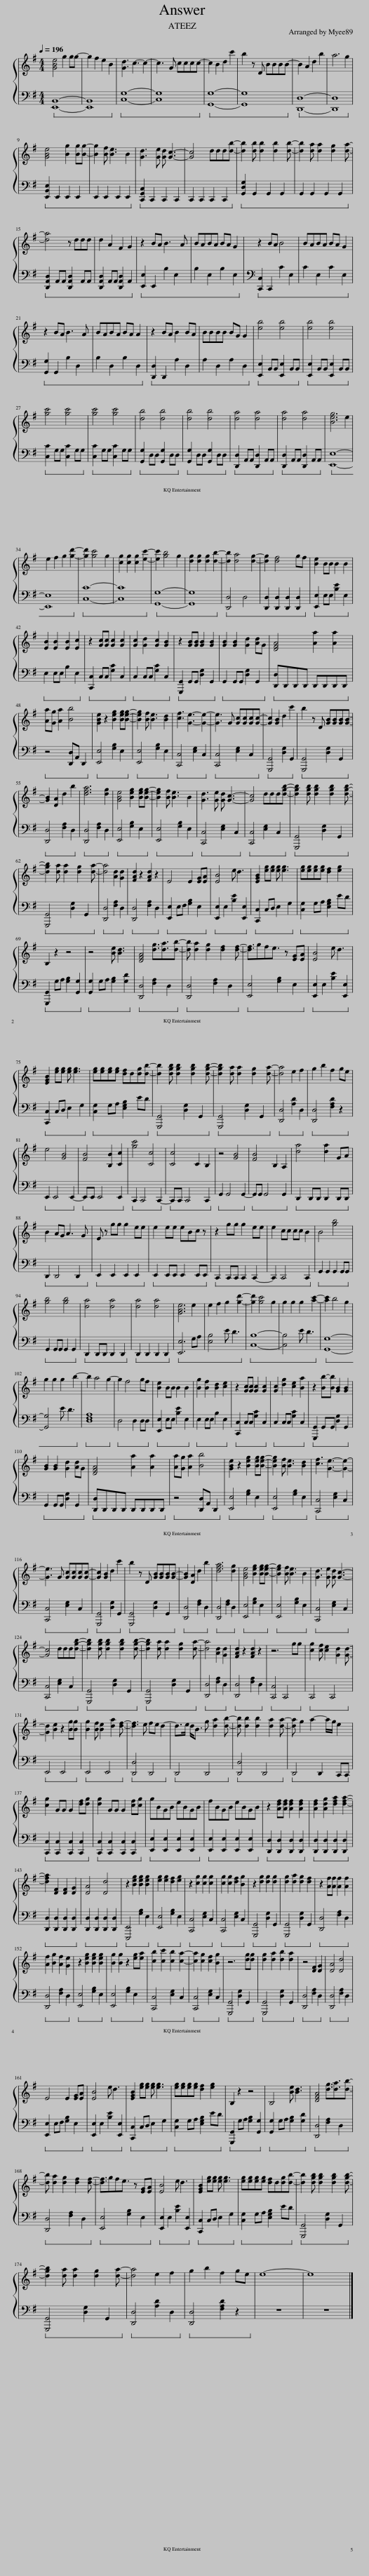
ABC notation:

X:1
%%score { 1 | 2 }
L:1/8
Q:1/4=196
M:4/4
I:linebreak $
K:G
V:1 treble
V:2 bass
V:1
 [GBe]4 g2 gg- | g2 f2 e2 B2 | [Gd]3 c3- c2- | c3 G cccc- | c2 B2 d2 c'2 | %5
 b2 z D BBBB- | B2 A2 d2 b2 | a6 g2 |$ [GBe]4 [Bg]2 [Bg][Bg]- | [Bg]2 [Bf] [Be]3 B2 | %10
 [Gd]3 [Ge] [Gd] [Gc]3- | [Gc]4 ddd[db]- | [db]2 [db] [db]2 [db]2 [db]- | [db]2 [da] [da]2 [dg]2 [da]- |$ [da]4 z ddd | %15
 d2 A2 F2 G2 | z2 BA B3 A | BABA BA G2 | z2 BA B4 | BABA BA G2 |$ %20
 z2 BA B3 A | BABA BA A2 | z2 BA B2 BA | BBBB BG G2 | [eb]4 [eb]4 | %25
 [eb]4 [eb]4 |$ [gc']4 [gc']4 | [gc']4 [gc']4 | [db]4 [db]4 | [db]4 [db]4 | %30
 [da]4 [da]4 | [da]4 [da]4 | [Beg]6 e2 |$ e2 f2 g2 [gd']2- | [gd']2 [gc']4 g2 | %35
 [cg]2 [cg]2 [cg]2 [ec']2- | [ec']2 [gb]4 g2 | [dg]2 [dg]2 [dg]2 [db]2- | [db]2 [da]4 [dg]2- | [dg]2 [df]4 gf | %40
 [Be]2 BB B2 B2 |$ [EB]2 [EB]2 [EB]2 [Ec]2 | z2 [Gc][Gc] [Gc]2 [Gc]2 | [Gc]2 [Gd]2 [Gc]2 [GB]2 | z2 [GB][GB] [GB]2 [GB]2 | %45
 [GB]2 [GB]2 [Gd]2 [Ad]G | [DFA]4 [Aa]2 [Aa]2 |$ [Aa][Gg] [Aa]2 [Bb]4 | [GBe]2 z2 [Beg]2 [Beg][Beg]- | [Beg]2 [Bf] [Be]3 [Bd]2 | %50
 [cf]3 [Ge]3- [Ge]2- | [Ge]3 G [Gc][Gc][Gc][Gc]- | [Gc]2 [GB]2 d2 c'2 | b2 z D [GB][GB][GB][GB]- |$ [GB]2 [DA]2 d2 b2 | %55
 [dfa]6 [dg]2 | [GBe]4 [Beg]2 [Beg][Beg]- | [Beg]2 [Bf] [Be]3 B2 | [Gd]3 [Ge] [Gd] [Gc]3- | [Gc]4 ddd[dgb]- | %60
 [dgb]2 [dgb] [dgb]2 [dgb]2 [dgb]- |$ [dgb]2 [da] [da]2 [dg]2 [da]- | [da]4 [Ad]2 [Gd]2 | [FAd]2 z2 [FAd]2 z2 | E4 E2 [EG][EA] | %65
 [EB]4 e d3 | [EGB]2 [eg][eg] [eg] [eg]3 | [eg][eg][eg][eg] [df]2 [eg]2 |$ B,2 z2 z4 | z4 [Be] [Bd]3 | %70
 [DFA]4 [dg]3/2[da]3/2[db]- | [db] [da]2 [dg]2 [df]2 [df]- | [df]3/2gfe3/2 z [EG][EA] | [EB]4 e d3 |$ [EGB]2 [eg][eg] [eg] [eg]3 | %75
 [eg][eg][eg][eg] [df]d[dg][db]- | [db]2 [dgb] [dgb]2 [dgb]2 [dgb]- | [dgb]2 [da] [da]2 [dg]2 [da]- | [da]4 e2 f2 | g2 b2 f2 ge |$ %80
 e4 [GB]4 | [FB]4 [B,B]2 [Cc]2 | [gc']4 [Cc]4 | [Cc]4 C2 B,2 | z4 [GB]4 | %85
 [FB]4 B,2 A,2 | [da]4 [da]2 GA |$ B2 AG A3 G | E z gg g2 ee | e2 ee eBc z | %90
 z2 gg g2 ee | e2 cc cc B2 | B4 [gb]4 |$ [gb]4 [gb]4 | [da]4 [da]4 | %95
 [da]4 [da]4 | [GBe]6 e2 | e2 f2 g2 [gd']2- | [gd']2 [gc']4 g2 | g2 g2 g2 [ac']2- | %100
 [ac']2 b4 g2 |$ g2 g2 g2 b2- | b2 a4 g2- | g2 f4 gf | [Be]2 BB B2 B2 | %105
 [Bg]2 [Bf]2 [Bd]2 [ce]2 | z2 [Gc][Gc] [Gc]2 [Gc]2 | [Gc]2 [dg]2 [ce]2 [Ba]2 | z2 [Bb-][Bb] [GB]2 [GB]2 |$ [GB]2 [GB]2 [Gd]2 [Ad]G | %110
 [DFA]4 [Aa]2 [Aa]2 | [Aa][Gg] [Aa]2 [Bb]4 | [GBe]2 z2 [Beg]2 [Beg][Beg]- | [Beg]2 [Bf] [Be]3 [Bd]2 | [cf]3 [Ge]3- [Ge]2- |$ %115
 [Ge]3 G [Gc][Gc][Gc][Gc]- | [Gc]2 [GB]2 d2 c'2 | b2 z D [GB][GB][GB][GB]- | [GB]2 [DA]2 d2 b2 | [dfa]6 [dg]2 | %120
 [GBe]4 [Beg]2 [Beg][Beg]- | [Beg]2 [Bf] [Be]3 B2 | [Gd]3 [Ge] [Gd] [Gc]3- |$ [Gc]4 ddd[dgb]- | [dgb]2 [dgb] [dgb]2 [dgb]2 [dgb]- | %125
 [dgb]2 [da] [da]2 [dg]2 [da]- | [da]4 [Ad]2 [Gd]2 | [FAd]2 z2 [FAd]2 z2 | z6 gg | [cg]2 [cf] [ce]2 [Gd]2 [Gd]- |$ %130
 [Gd]2 [Be]2 z2 [Bg][Bg] | [Bg]2 [Bf] [Be]2 [da]2 [df]- | [df]3 e fe d2- | d>e d<B g [da]2 [db]- | [db] [db]2 [db]2 [da]2 [da]- | %135
 [da] g2 a2- a/g/ e2 |$ [cg]2 GG G2 [df][dg] | [dg]2 GG G2 [cf][cg] | gBGB eBGB | fBGB eBGB | %140
 z2 [Adf][Adf] [Adf]2 [Adf]2 | [Adf]2 [Adg]2 [dfa]2 [dfa]2- |$ [dfa]2 [DF]2 [DF]2 [DG]2 | [DA]4 [Dd]4 | z2 [Beg]2 [Beg]2 [Beg]2 | %145
 [eg]2 [eg]2 [df]2 [eg]2 | z2 [cg]2 [cg]2 [cg]2 | [cg]2 [cg]2 [df]2 [Bg]2 | z2 [dg]2 [dg]2 [dg]2 | [dg]2 [da]2 [dg]2 [df]2 | %150
 z2 [Af][Af] [Af]2 [Af]2 |$ [Af]2 [Bg]2 [Af]2 [Ge]2 | z2 [Beg]2 [Beg]2 [Beg]2 | [Bg]2 [Bg]2 z2 [eg][ea] | [cb]2 [cc']2 [cb]2 [ca]2- | %155
 [ca]2 [cg]2 [cf]2 [Bg]2 | z6 [dg][dg] | [dg]2 [da]2 [db]2 [da]2 | z4 [DF]2 [DG]2 | [DA]4 [Dd]4 |$ %160
 E4 E2 [EG][EA] | [EB]4 e d3 | [EGB]2 [eg][eg] [eg] [eg]3 | [eg][eg][eg][eg] [df]2 [eg]2 | B,2 z2 z4 | %165
 B,4 [Be] [Bd]3 | [DFA]4 [dg]3/2[da]3/2[db]- |$ [db] [da]2 [dg]2 [df]2 [df]- | [df]3/2gfe3/2 z [EG][EA] | [EB]4 e d3 | %170
 [EGB]2 [eg][eg] [eg] [eg]3 | [eg][eg][eg][eg] [df]d[dg][db]- | [db]2 [dgb] [dgb]2 [dgb]2 [dgb]- |$ [dgb]2 [da] [da]2 [dg]2 [da]- | [da]4 e2 f2 | %175
 g2 b2 f2 ge | e8- | e8 |] %178
V:2
!ped! [E,,B,,]8- | [E,,B,,]8!ped-up! |!ped! [C,G,]8- | [C,G,]8!ped-up! |!ped! [G,,G,]8- | %5
 [G,,G,]8!ped-up! |!ped! [D,,D,]8- | [D,,D,]8!ped-up! |$!ped! [E,,B,,E,]2 E,,2 E,,2 E,,2 | E,,2 E,,2 E,,2 E,,2!ped-up! | %10
!ped! [C,,G,,C,]2 C,,2 C,,2 C,,2 | C,,2 C,,2 C,,2 C,,2!ped-up! |!ped! [G,,D,G,]2 G,,2 G,,2 G,,2 | G,,2 G,,2 G,,2 G,,2!ped-up! |$!ped! [D,,A,,D,]2 A,,A,, [D,,A,,D,]2 A,,A,, | %15
 [D,,A,,D,]2 A,,A,, [D,,A,,D,]2 A,,2!ped-up! |!ped! [E,,E,]2 E,,2 B,2 E,2 | B,2 E,2 B,2 E,2!ped-up! |!ped! [C,,C,]2 C,,2 C2 E,2 | C2 E,2 C2 E,2!ped-up! |$ %20
!ped! [G,,G,]2 G,,2 B,2 D,2 | B,2 D,2 B,2 D,2!ped-up! |!ped! [D,,D,]2 D,,2 A,2 D,2 | A,2 D,2 A,2 D,2!ped-up! |!ped! [E,,E,]2 B,,B,, [E,,E,]2 B,,B,,!ped-up! | %25
!ped! [E,,E,]2 B,,B,, [E,,E,]2 B,,B,,!ped-up! |$!ped! [C,C]2 G,G, [C,C]2 G,G,!ped-up! |!ped! [C,C]2 G,G, [C,C]2 G,G,!ped-up! |!ped! [G,,G,]2 D,D, [G,,G,]2 D,D,!ped-up! |!ped! [G,,G,]2 D,D, [G,,G,]2 D,D,!ped-up! | %30
!ped! [D,,D,]2 A,,A,, [D,,D,]2 A,,A,,!ped-up! |!ped! [D,,D,]2 A,,A,, [D,,D,]2 A,,A,,!ped-up! |!ped! [E,,E,]8- |$ [E,,E,]8!ped-up! |!ped! [C,C]8- | %35
 [C,C]8!ped-up! |!ped! [G,,G,]8- | [G,,G,]8!ped-up! |!ped! [D,,D,]4 D,4 | [D,,D,]2 [D,,D,]2 [D,,D,]2 [D,,D,]2!ped-up! | %40
!ped! [E,,E,]2 E,E, [B,E]2 E,2!ped-up! |$!ped! E,2 E,E, B,2 E,2!ped-up! |!ped! [C,,C,]2 C,C, [G,C]2 C,2!ped-up! |!ped! C,2 C,C, [G,C]2 C,2!ped-up! |!ped! [G,,,G,,]2 G,,G,, [D,G,]2 G,,2!ped-up! | %45
!ped! G,,2 G,,G,, [D,G,]2 G,,2!ped-up! |!ped! [D,,D,]D,,D,,D,, D,,D,,D,,D,,!ped-up! |$!ped! z4 [D,,D,]A,, D,,2!ped-up! |!ped! [E,,E,]4 [G,B,]2 E,2!ped-up! |!ped! [E,,E,]4 [G,B,]2 E,2!ped-up! | %50
!ped! [C,,C,]4 [E,G,]2 C,2!ped-up! |!ped! [C,,C,]4 [E,G,]2 C,2!ped-up! |!ped! [G,,,G,,]4 [D,G,]2 G,,2!ped-up! |!ped! [G,,,G,,]4 [D,G,]2 G,,2!ped-up! |$!ped! [D,,D,]4 [F,A,]2 D,2!ped-up! | %55
!ped! [D,,D,]4 [F,A,]2 D,2!ped-up! |!ped! [E,,E,]4 [G,B,]2 E,2!ped-up! |!ped! [E,,E,]4 [G,B,]2 E,2!ped-up! |!ped! [C,,C,]4 [E,G,]2 C,2!ped-up! |!ped! [C,,C,]4 [E,G,]2 C,2!ped-up! | %60
!ped! [G,,,G,,]4 [D,G,]2 G,,2!ped-up! |$!ped! [G,,,G,,]4 [D,G,]2 G,,2!ped-up! |!ped! [D,,D,]4 [F,A,]2 D,2!ped-up! |!ped! [D,,D,]4 [F,A,]2 D,2!ped-up! |!ped! [E,,E,]2 E,F, [G,B,]2 E,2!ped-up! | %65
!ped! [E,,E,]2 E,2 [B,E]2 [E,,E,]2!ped-up! |!ped! [C,,C,]2 C,D, E,2 G,2!ped-up! |!ped! [C,G,]2 G,A, [E,G,B,]2 ED!ped-up! |$!ped! [G,,,G,,]2 G,A, [G,B,]2 [G,,G,]2!ped-up! |!ped! [G,,G,]2 G,A, [G,B,]2 [G,D]2!ped-up! | %70
!ped! [D,,D,]4 [F,A,]2 D,2!ped-up! |!ped! [D,,D,]4 [F,A,]2 D,2!ped-up! |!ped! [E,,E,]4 [G,B,]2 E,2!ped-up! |!ped! [E,,E,]2 E,2 [B,E]2 [E,,E,]2!ped-up! |$!ped! [C,,C,]2 C,D, E,2 G,2!ped-up! | %75
!ped! [C,G,]2 G,A, [E,G,B,]2 ED!ped-up! |!ped! [G,,,G,,]4 [D,G,]2 G,,2!ped-up! |!ped! [G,,,G,,]4 [D,G,]2 G,,2!ped-up! |!ped! [D,,D,]4 [A,D]2 D,2!ped-up! |!ped! [D,,D,]4 [F,A,D]2 z2!ped-up! |$ %80
!ped! E,,2 E,,4 E,,2-!ped-up! |!ped! E,,E,, E,,4 E,,2!ped-up! |!ped! C,,2 C,,4 C,,2-!ped-up! |!ped! C,,C,, C,,4 C,,2!ped-up! |!ped! G,,2 G,,4 G,,2-!ped-up! | %85
!ped! G,,G,, G,,4 G,,2!ped-up! |!ped! D,,2 D,,D,, D,,2 D,,D,,!ped-up! |$!ped! D,,2 D,,4 D,,2!ped-up! |!ped! E,,2 E,,2 E,,2 E,,2!ped-up! |!ped! E,,2 E,,E,, E,,2 E,,E,,!ped-up! | %90
!ped! C,,2 C,,C,, C,,2 C,,2- | C,,2 C,,4 C,,2!ped-up! |!ped! G,,2 G,,2 G,,2 G,,G,,!ped-up! |$!ped! G,,2 G,,G,, G,,2 G,,2!ped-up! |!ped! D,,2 D,,D,, D,,2 D,,2!ped-up! | %95
!ped! D,,2 D,,2 D,,2 D,,2!ped-up! |!ped! [E,,E,]6 G,A, | [E,B,]4 E D3!ped-up! |!ped! [C,B,]8- | [C,B,]4 E D3!ped-up! | %100
!ped! [G,,G,]8- |$ [G,,G,]4 E D3!ped-up! |!ped! [D,F,A,]8!ped-up! |!ped! D,4 D,2 D,D,!ped-up! |!ped! [E,,E,]2 E,E, [B,E]2 E,2!ped-up! | %105
!ped! E,2 E,E, B,2 E,2!ped-up! |!ped! [C,,C,]2 C,C, [G,C]2 C,2!ped-up! |!ped! C,2 C,C, [G,C]2 C,2!ped-up! |!ped! [G,,,G,,]2 G,,G,, [D,G,]2 G,,2!ped-up! |$!ped! G,,2 G,,G,, [D,G,]2 G,,2!ped-up! | %110
!ped! [D,,D,]D,,D,,D,, D,,D,,D,,D,,!ped-up! |!ped! z4 [D,,D,]A,, D,,2!ped-up! |!ped! [E,,E,]4 [G,B,]2 E,2!ped-up! |!ped! [E,,E,]4 [G,B,]2 E,2!ped-up! |!ped! [C,,C,]4 [E,G,]2 C,2!ped-up! |$ %115
!ped! [C,,C,]4 [E,G,]2 C,2!ped-up! |!ped! [G,,,G,,]4 [D,G,]2 G,,2!ped-up! |!ped! [G,,,G,,]4 [D,G,]2 G,,2!ped-up! |!ped! [D,,D,]4 [F,A,]2 D,2!ped-up! |!ped! [D,,D,]4 [F,A,]2 D,2!ped-up! | %120
!ped! [E,,E,]4 [G,B,]2 E,2!ped-up! |!ped! [E,,E,]4 [G,B,]2 E,2!ped-up! |!ped! [C,,C,]4 [E,G,]2 C,2!ped-up! |$!ped! [C,,C,]4 [E,G,]2 C,2!ped-up! |!ped! [G,,,G,,]4 [D,G,]2 G,,2!ped-up! | %125
!ped! [G,,,G,,]4 [D,G,]2 G,,2!ped-up! |!ped! [D,,D,]4 [F,A,]2 D,2!ped-up! |!ped! [D,,D,]4 [F,A,]2 D,2!ped-up! |!ped! [C,,C,]4 C,,4!ped-up! |!ped! C,,4 C,,4!ped-up! |$ %130
!ped! E,,4 E,,4!ped-up! |!ped! E,,4 E,,4!ped-up! |!ped! [D,,D,]4 D,,4!ped-up! |!ped! D,,4 D,,4!ped-up! |!ped! [D,,D,]4 D,,4!ped-up! | %135
!ped! D,,4 D,,2 C,,C,,!ped-up! |$!ped! [C,,C,]2 [C,,C,]2 [C,,C,]2 [C,,C,]2!ped-up! |!ped! [C,,C,]2 [C,,C,]2 [C,,C,]2 [C,,C,]2!ped-up! |!ped! [E,,E,]2 [E,,E,]2 [E,,E,]2 [E,,E,]2!ped-up! |!ped! [E,,E,]2 [E,,E,]2 [E,,E,]2 [E,,E,]2!ped-up! | %140
!ped! [D,,D,]2 [D,,D,]2 [D,,D,]2 [D,,D,]2!ped-up! |!ped! [D,,D,]2 [D,,D,]2 [D,,D,]2 [D,,D,]2!ped-up! |$!ped! [D,,D,]2 [D,,D,]2 [D,,D,]2 [D,,D,]2!ped-up! |!ped! [D,,D,]2 [D,,D,]2 [D,,D,]2 [D,,D,]2!ped-up! |!ped! [E,,,E,,]4 [G,B,]2 E,2!ped-up! | %145
!ped! [E,,E,]4 [G,B,]2 E,2!ped-up! |!ped! [C,,C,]4 [E,G,]2 C,2!ped-up! |!ped! [C,,C,]4 [E,G,]2 C,2!ped-up! |!ped! [G,,,G,,]4 [D,G,]2 G,,2!ped-up! |!ped! [G,,,G,,]4 [D,G,]2 G,,2!ped-up! | %150
!ped! [D,,D,]4 [F,A,]2 D,2!ped-up! |$!ped! [D,,D,]4 [F,A,]2 D,2!ped-up! |!ped! [E,,E,]4 [G,B,]2 E,2!ped-up! |!ped! [E,,E,]4 [G,B,]2 E,2!ped-up! |!ped! [C,,C,]4 [E,G,]2 C,2!ped-up! | %155
!ped! [C,,C,]4 [E,G,]2 C,2!ped-up! |!ped! [G,,,G,,]4 [D,G,]2 G,,2!ped-up! |!ped! [G,,,G,,]4 [D,G,]2 G,,2!ped-up! |!ped! [D,,D,]4 [F,A,]2 D,2!ped-up! |!ped! [D,,D,]4 [F,A,]2 D,2!ped-up! |$ %160
!ped! [E,,E,]2 E,F, [G,B,]2 E,2!ped-up! |!ped! [E,,E,]2 E,2 [B,E]2 [E,,E,]2!ped-up! |!ped! [C,,C,]2 C,D, E,2 G,2!ped-up! |!ped! [C,G,]2 G,A, [E,G,B,]2 ED!ped-up! |!ped! [G,,,G,,]2 G,A, [G,B,]2 [G,,G,]2!ped-up! | %165
!ped! [G,,G,]2 G,A, [G,B,]2 [G,D]2!ped-up! |!ped! [D,,D,]4 [F,A,]2 D,2!ped-up! |$!ped! [D,,D,]4 [F,A,]2 D,2!ped-up! |!ped! [E,,E,]4 [G,B,]2 E,2!ped-up! |!ped! [E,,E,]2 E,2 [B,E]2 [E,,E,]2!ped-up! | %170
!ped! [C,,C,]2 C,D, E,2 G,2!ped-up! |!ped! [C,G,]2 G,A, [E,G,B,]2 ED!ped-up! |!ped! [G,,,G,,]4 [D,G,]2 G,,2!ped-up! |$!ped! [G,,,G,,]4 [D,G,]2 G,,2!ped-up! |!ped! [D,,D,]4 [A,D]2 D,2!ped-up! | %175
!ped! [D,,D,]4 [F,A,D]2 z2!ped-up! | z8 | z8 |] %178
